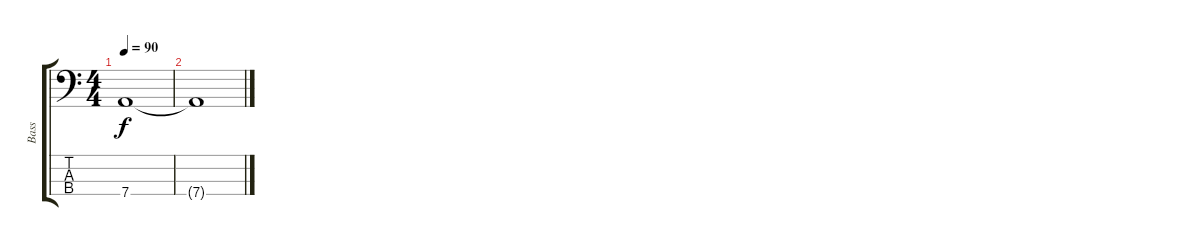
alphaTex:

\track ("Bass" "Bass") {instrument electricbasspick}
\staff {score tabs}
\tuning (G2 D2 A1 D1) {hide}
\ts (4 4)
\tempo 90
\clef f4
\ks c
7.4{t}.1{dy f} |
7.4{t}.1
